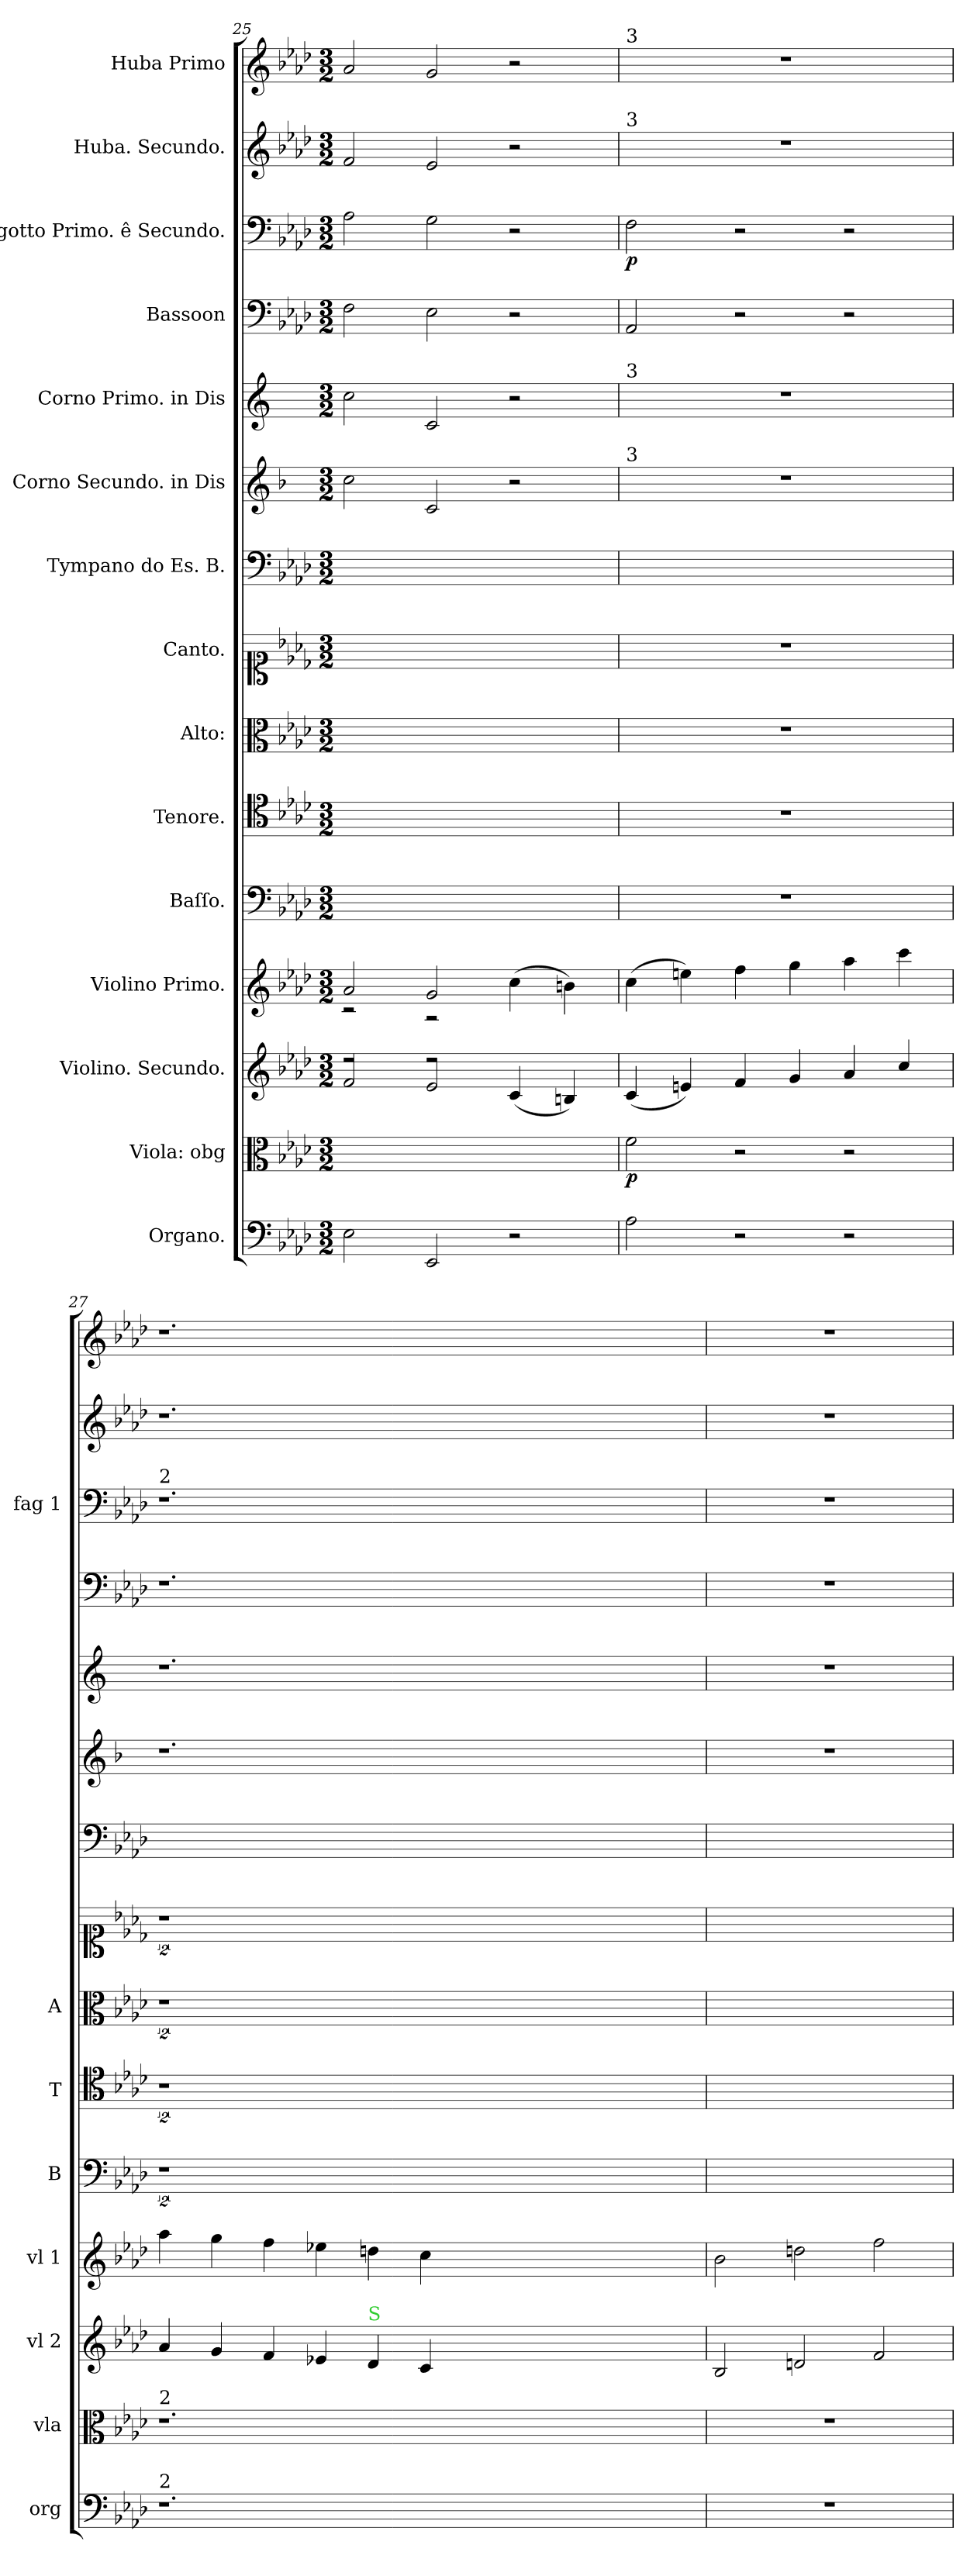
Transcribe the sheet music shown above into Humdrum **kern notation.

**kern	**kern	**dynam	**kern	**dynam	**kern	**kern	**kern	**kern	**kern	**kern	**kern	**kern	**kern	**kern	**dynam	**kern	**kern
*part15	*part14	*part14	*part13	*part13	*part12	*part11	*part10	*part9	*part8	*part7	*part6	*part5	*part4	*part3	*part3	*part2	*part1
*staff15	*staff14	*staff14	*staff13	*staff13	*staff12	*staff11	*staff10	*staff9	*staff8	*staff7	*staff6	*staff5	*staff4	*staff3	*staff3	*staff2	*staff1
*I"Organo.	*I"Viola: obg	*	*I"Violino. Secundo.	*	*I"Violino Primo.	*I"Baſſo.	*I"Tenore.	*I"Alto:	*I"Canto.	*I"Tympano do Es. B.	*I"Corno Secundo. in Dis	*I"Corno Primo. in Dis	*I"Bassoon	*I"Fagotto Primo. ê Secundo.	*	*I"Huba. Secundo.	*I"Huba Primo
*I'org	*I'vla	*	*I'vl 2	*	*I'vl 1	*I'B	*I'T	*I'A	*	*	*	*	*	*I'fag 1	*	*	*
*clefF4	*clefC3	*	*clefG2	*	*clefG2	*clefF4	*clefC4	*clefC3	*clefC1	*clefF4	*clefG2	*clefG2	*clefF4	*clefF4	*	*clefG2	*clefG2
*	*	*	*	*	*	*	*	*	*	*	*ITrd-2c-3	*ITrd-2c-3	*	*	*	*	*
*k[b-e-a-d-]	*k[b-e-a-d-]	*	*k[b-e-a-d-]	*	*k[b-e-a-d-]	*k[b-e-a-d-]	*k[b-e-a-d-]	*k[b-e-a-d-]	*k[b-e-a-d-]	*k[b-e-a-d-]	*k[b-e-a-d-]	*k[b-e-a-]	*k[b-e-a-d-]	*k[b-e-a-d-]	*	*k[b-e-a-d-]	*k[b-e-a-d-]
*A-:	*A-:	*	*A-:	*	*A-:	*A-:	*A-:	*A-:	*A-:	*A-:	*A-:	*	*A-:	*A-:	*	*A-:	*A-:
*M3/2	*M3/2	*	*M3/2	*	*M3/2	*M3/2	*M3/2	*M3/2	*M3/2	*M3/2	*M3/2	*M3/2	*M3/2	*M3/2	*	*M3/2	*M3/2
=25	=25	=25	=25	=25	=25	=25	=25	=25	=25	=25	=25	=25	=25	=25	=25	=25	=25
*	*	*	*^	*	*^	*	*	*	*	*	*	*	*	*	*	*	*
2E-\	1.ryy	.	2f!/	2rdd	.	2a-!/	2r	1.ryy	1.ryy	1.ryy	1.ryy	1.ryy	2ee-\	2ee-\	2F\	2A-\	.	2f/	2a-/
2EE-/	.	.	2e-!/	2rdd	.	2g!/	2r	.	.	.	.	.	2e-/	2e-/	2E-\	2G\	.	2e-/	2g/
!	!	!	!	!	!LO:DY:a	!	!	!	!	!	!	!	!	!	!	!	!	!	!
2r	.	.	(4c/	2ryy	piano	2ryy	(4cc\	.	.	.	.	.	2r	2r	2r	2r	.	2r	2r
.	.	.	4Bn/)	.	.	.	4bn\)	.	.	.	.	.	.	.	.	.	.	.	.
*	*	*	*v	*v	*	*	*	*	*	*	*	*	*	*	*	*	*	*	*
=26	=26	=26	=26	=26	=26	=26	=26	=26	=26	=26	=26	=26	=26	=26	=26	=26	=26	=26
!	!	!	!	!	!	!	!	!	!	!	!	!	!	!	!	!	!	!LO:TX:a:t=3
!	!	!	!	!	!	!	!	!	!	!	!	!	!	!	!	!	!LO:TX:a:t=3	!
!	!	!	!	!	!	!	!	!	!	!	!	!	!LO:TX:a:t=3	!	!	!	!	!
!	!	!	!	!	!	!	!	!	!	!	!	!LO:TX:a:t=3	!	!	!	!	!	!
!	!	!LO:DY:b	!	!	!	!	!	!	!	!	!	!	!	!	!	!LO:DY:b	!	!
*	*	*	*	*	*v	*v	*	*	*	*	*	*	*	*	*	*	*	*
2A-\	2f\	p	(4c/	.	(4cc\	1.r	1.r	1.r	1.r	1.ryy	1.r	1.r	2AA-/	2F\	p	1.r	1.r
.	.	.	4en/)	.	4een\)	.	.	.	.	.	.	.	.	.	.	.	.
2r	2r	.	4f/	.	4ff\	.	.	.	.	.	.	.	2r	2r	.	.	.
.	.	.	4g/	.	4gg\	.	.	.	.	.	.	.	.	.	.	.	.
2r	2r	.	4a-/	.	4aa-\	.	.	.	.	.	.	.	2r	2r	.	.	.
.	.	.	4cc/	.	4ccc\	.	.	.	.	.	.	.	.	.	.	.	.
=27	=27	=27	=27	=27	=27	=27	=27	=27	=27	=27	=27	=27	=27	=27	=27	=27	=27
!	!	!	!	!	!	!	!	!	!	!	!	!	!	!LO:TX:a:t=2	!	!	!
!	!LO:TX:a:t=2	!	!	!	!	!	!	!	!	!	!	!	!	!	!	!	!
!LO:TX:a:t=2	!	!	!	!	!	!	!	!	!	!	!	!	!	!	!	!	!
1.r	1.r	.	4a-/	.	4aa-\	2%9r	2%9r	2%9r	2%9r	1.ryy	1.r	1.r	1.r	1.r	.	1.r	1.r
.	.	.	4g/	.	4gg\	.	.	.	.	.	.	.	.	.	.	.	.
.	.	.	4f/	.	4ff\	.	.	.	.	.	.	.	.	.	.	.	.
.	.	.	4e-X/	.	4ee-X\	.	.	.	.	.	.	.	.	.	.	.	.
!	!	!	!LO:TX:a:color=limegreen:t=S	!	!	!	!	!	!	!	!	!	!	!	!	!	!
.	.	.	4d-/	.	4ddn\	.	.	.	.	.	.	.	.	.	.	.	.
.	.	.	4c/	.	4cc\	.	.	.	.	.	.	.	.	.	.	.	.
0.ryy	0.ryy	.	0.ryy	.	0.ryy	.	.	.	.	0.ryy	0.ryy	0.ryy	0.ryy	0.ryy	.	0.ryy	0.ryy
=28	=28	=28	=28	=28	=28	=28	=28	=28	=28	=28	=28	=28	=28	=28	=28	=28	=28
1.r	1.r	.	2B-/	.	2b-\	1.ryy	1.ryy	1.ryy	1.ryy	1.ryy	1.r	1.r	1.r	1.r	.	1.r	1.r
.	.	.	2dn/	.	2ddn\	.	.	.	.	.	.	.	.	.	.	.	.
.	.	.	2f/	.	2ff\	.	.	.	.	.	.	.	.	.	.	.	.
=	=	=	=	=	=	=	=	=	=	=	=	=	=	=	=	=	=
*-	*-	*-	*-	*-	*-	*-	*-	*-	*-	*-	*-	*-	*-	*-	*-	*-	*-
